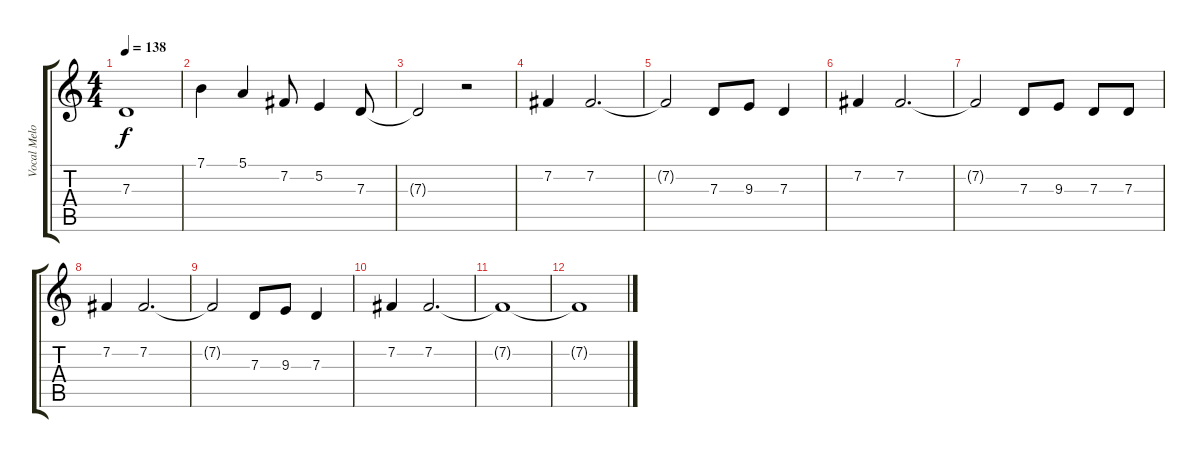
\track ("Vocal Melody" "Vocal Melo") {instrument altosax}
\staff {score tabs}
\tuning (E4 B3 G3 D3 A2 E2) {hide}
\ts (4 4)
\tempo 138
\clef g2
\ks c
7.3.1{dy f} |
7.1.4 5.1.4 7.2.8 5.2.4 7.3.8 |
7.3{t}.2 r.2 |
7.2.4 7.2.2{d} |
7.2{t}.2 7.3.8 9.3.8 7.3.4 |
7.2.4 7.2.2{d} |
7.2{t}.2 7.3.8 9.3.8 7.3.8 7.3.8 |
7.2.4 7.2.2{d} |
7.2{t}.2 7.3.8 9.3.8 7.3.4 |
7.2.4 7.2.2{d} |
7.2{t}.1 |
7.2{t}.1
